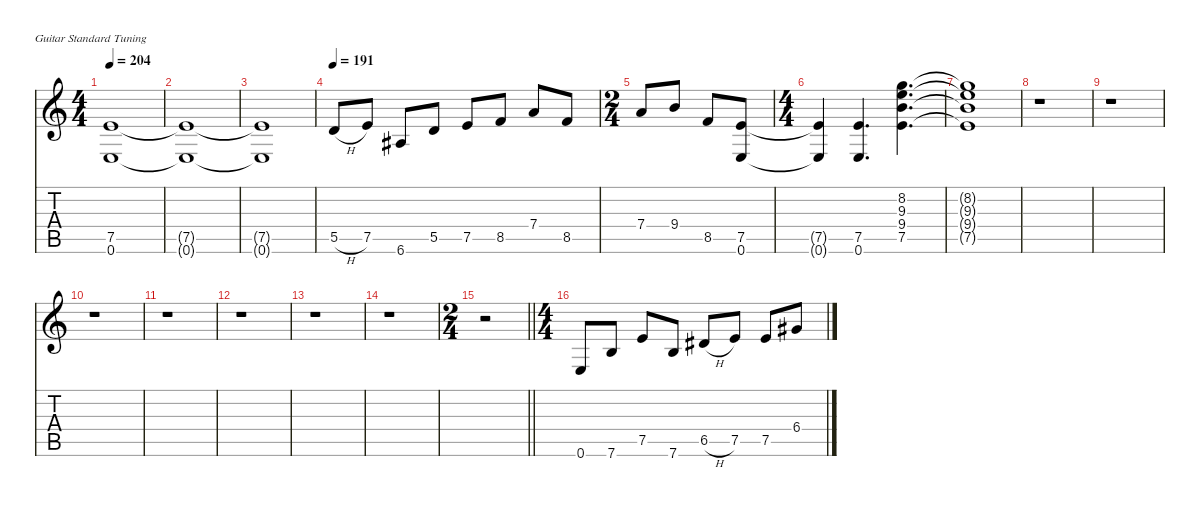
\defaultSystemsLayout 4
\hideDynamics
\bracketExtendMode nobrackets
\singleTrackTrackNamePolicy hidden
\multiTrackTrackNamePolicy hidden
\firstSystemTrackNameMode fullname
\firstSystemTrackNameOrientation horizontal
\otherSystemsTrackNameOrientation horizontal
\track ("Guitar 1" "dist.guit.") {mute instrument distortionguitar}
\staff {score tabs}
\tuning (E4 B3 G3 D3 A2 E2)
\ts (4 4)
\tempo 204
\clef g2
\ks c
(7.5{t} 0.6{t}).1{dy mf beam Up} |
(7.5{t} 0.6{t}).1{beam Up} |
(7.5{t} 0.6{t}).1{beam Up} |
\beaming (8 3 2 2 1)
\tempo 191
5.5{h}.8{beam Up beam merge} 7.5.8{beam Up beam split} 6.6{acc #}.8{beam Up beam merge} 5.5.8{dy f beam Up beam split} 7.5.8{dy mf beam Up beam merge} 8.5.8{beam Up beam split} 7.4.8{dy f beam Up beam merge} 8.5.8{beam Up} |
\ts (2 4)
\beaming (8 4)
7.4.8{beam Up} 9.4.8{beam Up beam split} 8.5.8{beam Up} (7.5 0.6).8{beam Up} |
\ts (4 4)
\beaming (8 2 2 2 2)
(7.5{t} 0.6{t}).4{beam Up} (7.5 0.6).4{d dy mf beam Up} (8.2 9.3 9.4 7.5).4{d beam Down} |
(8.2{t} 9.3{t} 9.4{t} 7.5{t}).1{beam Down} |
r.1{beam Down} |
r.1{beam Down} |
r.1{beam Down} |
r.1{beam Down} |
r.1{beam Down} |
r.1{beam Down} |
r.1{beam Down} |
\ts (2 4)
\beaming (8 2 2)
\barLineRight lightlight
r.2{beam Down} |
\ts (4 4)
\beaming (8 2 2 2 2)
0.6.8{dy f beam Up} 7.6.8{dy mf beam Up} 7.5.8{beam Up} 7.6.8{beam Up} 6.5{h acc #}.8{beam Up} 7.5.8{beam Up} 7.5.8{dy f beam Up} 6.4{acc #}.8{dy mf beam Up}
